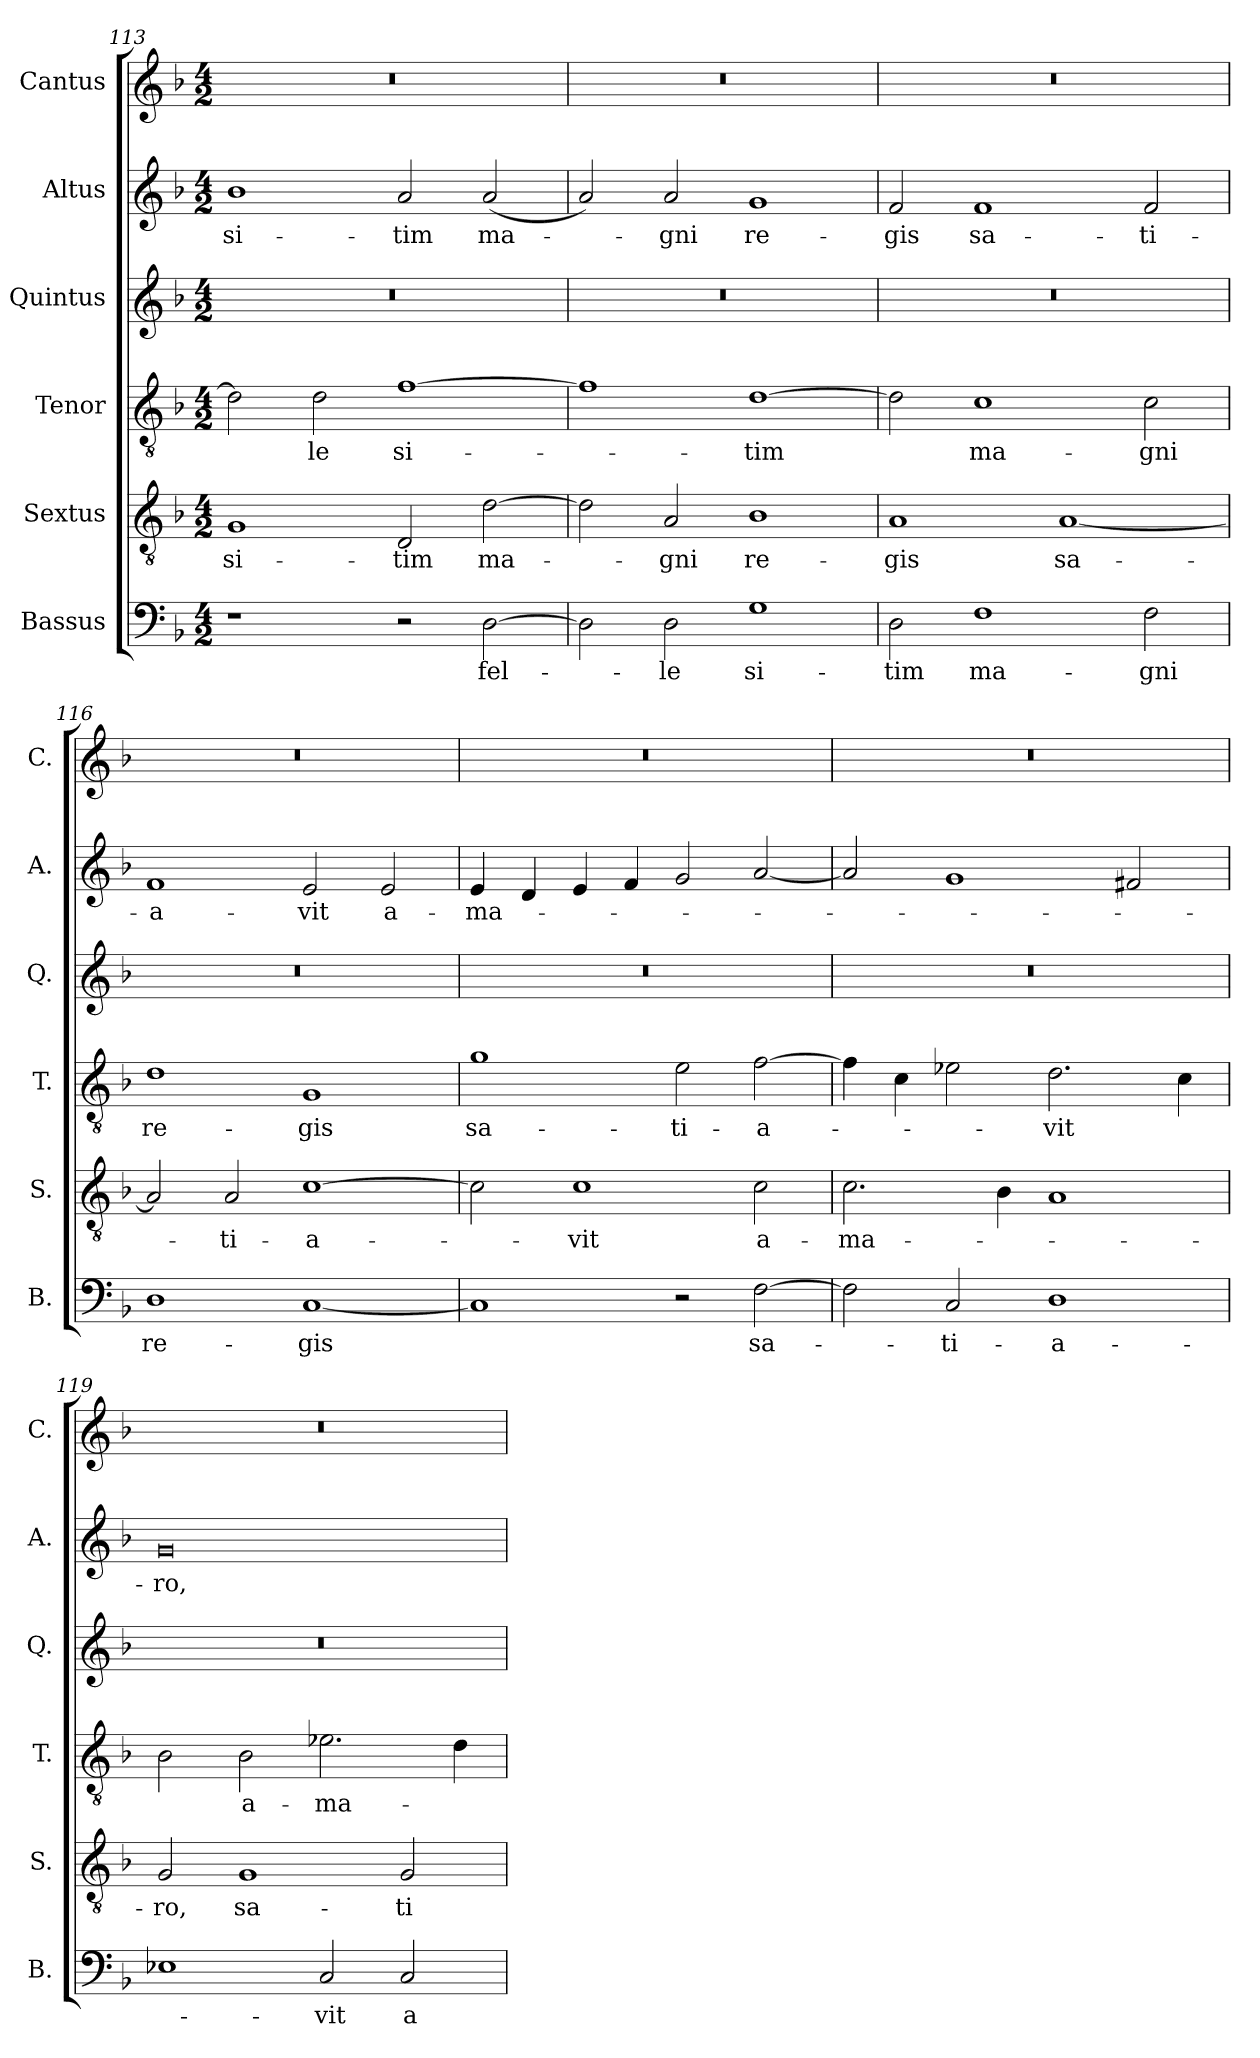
**kern	**text	**kern	**text	**kern	**text	**kern	**kern	**text	**kern
*part6	*part6	*part5	*part5	*part4	*part4	*part3	*part2	*part2	*part1
*staff6	*staff6	*staff5	*staff5	*staff4	*staff4	*staff3	*staff2	*staff2	*staff1
*I"Bassus	*	*I"Sextus	*	*I"Tenor	*	*I"Quintus	*I"Altus	*	*I"Cantus
*I'B.	*	*I'S.	*	*I'T.	*	*I'Q.	*I'A.	*	*I'C.
!!LO:LB:g=z
*clefF4	*	*clefGv2	*	*clefGv2	*	*clefG2	*clefG2	*	*clefG2
*k[b-]	*	*k[b-]	*	*k[b-]	*	*k[b-]	*k[b-]	*	*k[b-]
*M4/2	*	*M4/2	*	*M4/2	*	*M4/2	*M4/2	*	*M4/2
=113	=113	=113	=113	=113	=113	=113	=113	=113	=113
1r	.	1G	si-	2d\]	.	0r	1b-	si-	0r
.	.	.	.	2d\	le	.	.	.	.
2r	.	2D/	-tim	[1f	si-	.	2a/	-tim	.
[2D\	fel-	[2d\	ma-	.	.	.	(<2a/	ma-	.
=114	=114	=114	=114	=114	=114	=114	=114	=114	=114
2D\]	.	2d\]	.	1f]	.	0r	2a/)	.	0r
2D\	-le	2A/	-gni	.	.	.	2a/	-gni	.
1G	si-	1B-	re-	[1d	-tim	.	1g	re-	.
=115	=115	=115	=115	=115	=115	=115	=115	=115	=115
2D\	-tim	1A	-gis	2d\]	.	0r	2f/	-gis	0r
1F	ma-	.	.	1c	ma-	.	1f	sa-	.
.	.	[1A	sa-	.	.	.	.	.	.
2F\	-gni	.	.	2c\	-gni	.	2f/	-ti-	.
=116	=116	=116	=116	=116	=116	=116	=116	=116	=116
1D	re-	2A/]	.	1d	re-	0r	1f	-a-	0r
.	.	2A/	-ti-	.	.	.	.	.	.
[1C	-gis	[1c	-a-	1G	-gis	.	2e/	-vit	.
.	.	.	.	.	.	.	2e/	a-	.
=117	=117	=117	=117	=117	=117	=117	=117	=117	=117
1C]	.	2c\]	.	1g	sa-	0r	4e/	-ma-	0r
.	.	.	.	.	.	.	4d/	.	.
.	.	1c	-vit	.	.	.	4e/	.	.
.	.	.	.	.	.	.	4f/	.	.
2r	.	.	.	2e\	-ti-	.	2g/	.	.
[2F\	sa-	2c\	a-	[2f\	-a-	.	[2a/	.	.
=118	=118	=118	=118	=118	=118	=118	=118	=118	=118
2F\]	.	2.c\	-ma-	4f\]	.	0r	2a/]	.	0r
.	.	.	.	4c\	.	.	.	.	.
2C/	-ti-	.	.	2e-X\	.	.	1g	.	.
.	.	4B-\	.	.	.	.	.	.	.
1D	-a-	1A	.	2.d\	-vit	.	.	.	.
.	.	.	.	.	.	.	2f#X/	.	.
.	.	.	.	4c\	.	.	.	.	.
=119	=119	=119	=119	=119	=119	=119	=119	=119	=119
1E-X	.	2G/	-ro,	2B-\	.	0r	0g	-ro,	0r
.	.	1G	sa-	2B-\	a-	.	.	.	.
2C/	-vit	.	.	2.e-X\	-ma-	.	.	.	.
2C/	a-	2G/	-ti-	.	.	.	.	.	.
.	.	.	.	4d\	.	.	.	.	.
=	=	=	=	=	=	=	=	=	=
*-	*-	*-	*-	*-	*-	*-	*-	*-	*-
